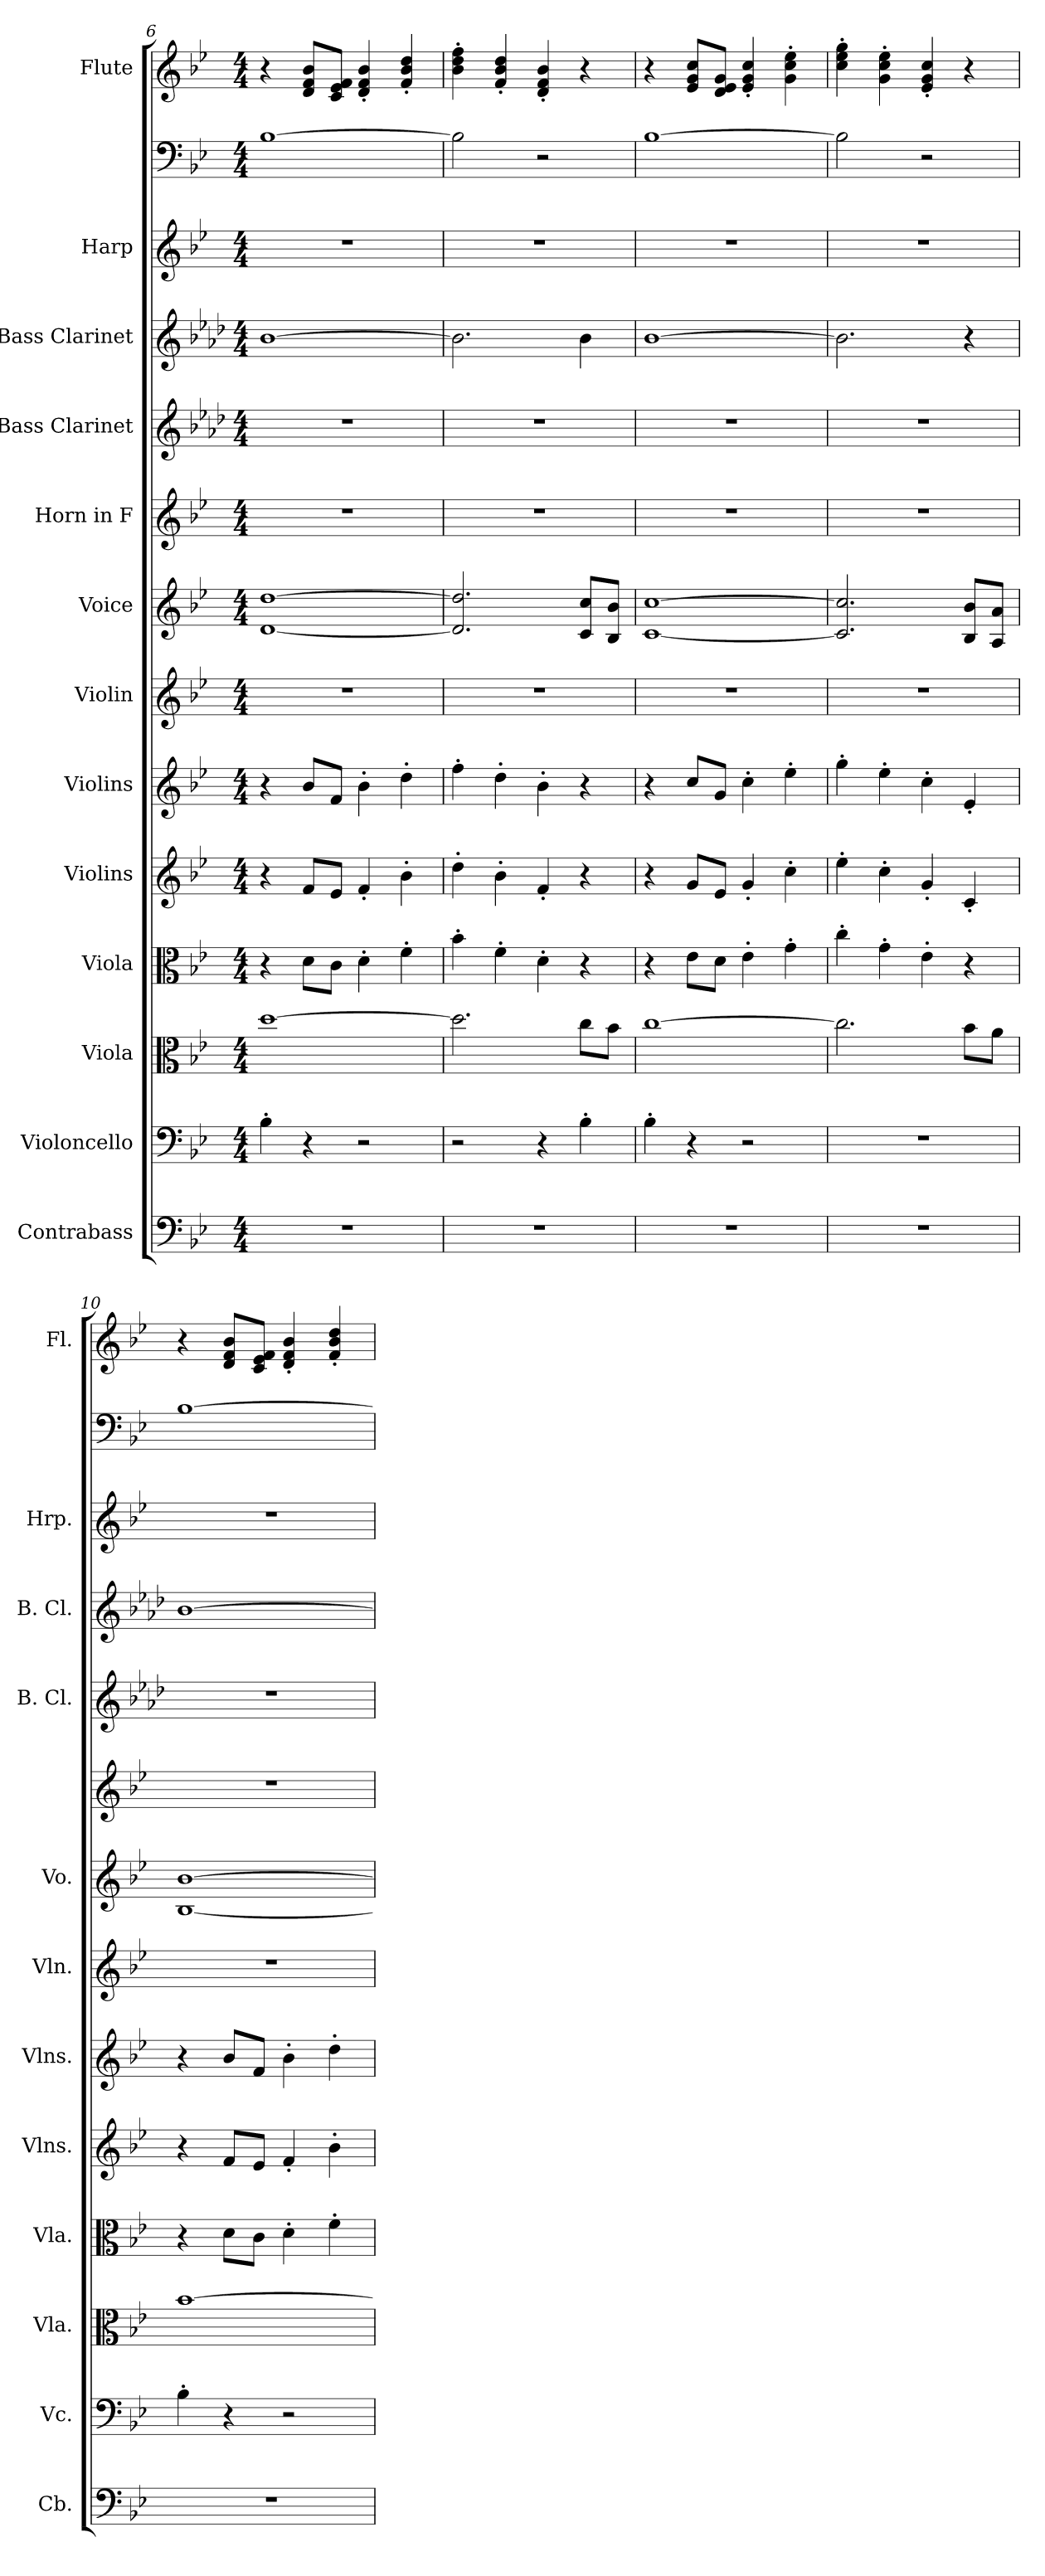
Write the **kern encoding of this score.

**kern	**kern	**kern	**kern	**kern	**kern	**kern	**kern	**kern	**kern	**kern	**kern	**kern	**kern
*part13	*part12	*part11	*part10	*part9	*part8	*part7	*part6	*part5	*part4	*part3	*part2	*part2	*part1
*staff14	*staff13	*staff12	*staff11	*staff10	*staff9	*staff8	*staff7	*staff6	*staff5	*staff4	*staff3	*staff2	*staff1
*I"Contrabass	*I"Violoncello	*I"Viola	*I"Viola	*I"Violins	*I"Violins	*I"Violin	*I"Voice	*I"Horn in F	*I"Bass Clarinet	*I"Bass Clarinet	*I"Harp	*	*I"Flute
*I'Cb.	*I'Vc.	*I'Vla.	*I'Vla.	*I'Vlns.	*I'Vlns.	*I'Vln.	*I'Vo.	*	*I'B. Cl.	*I'B. Cl.	*I'Hrp.	*	*I'Fl.
*clefF4	*clefF4	*clefC3	*clefC3	*clefG2	*clefG2	*clefG2	*clefG2	*clefG2	*clefG2	*clefG2	*clefG2	*clefF4	*clefG2
*ITrd7c12	*	*	*	*	*	*	*	*ITrd4c7	*ITrd8c14	*ITrd8c14	*	*	*
*k[b-e-]	*k[b-e-]	*k[b-e-]	*k[b-e-]	*k[b-e-]	*k[b-e-]	*k[b-e-]	*k[b-e-]	*k[b-e-a-]	*k[b-e-a-d-]	*k[b-e-a-d-]	*k[b-e-]	*k[b-e-]	*k[b-e-]
*M4/4	*M4/4	*M4/4	*M4/4	*M4/4	*M4/4	*M4/4	*M4/4	*M4/4	*M4/4	*M4/4	*M4/4	*M4/4	*M4/4
=6	=6	=6	=6	=6	=6	=6	=6	=6	=6	=6	=6	=6	=6
1r	4B-'\	[1dd	4r	4r	4r	1r	[1d [1dd	1r	1r	[1B-	1r	[1B-	4r
.	4r	.	8d\L	8f/L	8b-/L	.	.	.	.	.	.	.	8d/ 8f/ 8b-/L
.	.	.	8c\J	8e-/J	8f/J	.	.	.	.	.	.	.	8c/ 8e-/ 8f/J
.	2r	.	4d'\	4f'/	4b-'\	.	.	.	.	.	.	.	4d/' 4f/' 4b-/'
.	.	.	4f'\	4b-'\	4dd'\	.	.	.	.	.	.	.	4f/' 4b-/' 4dd/'
!!LO:PB:g=z
=7	=7	=7	=7	=7	=7	=7	=7	=7	=7	=7	=7	=7	=7
1r	2r	2.dd\]	4b-'\	4dd'\	4ff'\	1r	2.d/] 2.dd/]	1r	1r	2.B-\]	1r	2B-\]	4b-\' 4dd\' 4ff\'
.	.	.	4f'\	4b-'\	4dd'\	.	.	.	.	.	.	.	4f/' 4b-/' 4dd/'
.	4r	.	4d'\	4f'/	4b-'\	.	.	.	.	.	.	2r	4d/' 4f/' 4b-/'
.	4B-'\	8cc\L	4r	4r	4r	.	8c/ 8cc/L	.	.	4B-\	.	.	4r
.	.	8b-\J	.	.	.	.	8B-/ 8b-/J	.	.	.	.	.	.
=8	=8	=8	=8	=8	=8	=8	=8	=8	=8	=8	=8	=8	=8
1r	4B-'\	[1cc	4r	4r	4r	1r	[1c [1cc	1r	1r	[1B-	1r	[1B-	4r
.	4r	.	8e-\L	8g/L	8cc/L	.	.	.	.	.	.	.	8e-/ 8g/ 8cc/L
.	.	.	8d\J	8e-/J	8g/J	.	.	.	.	.	.	.	8d/ 8e-/ 8g/J
.	2r	.	4e-'\	4g'/	4cc'\	.	.	.	.	.	.	.	4e-/' 4g/' 4cc/'
.	.	.	4g'\	4cc'\	4ee-'\	.	.	.	.	.	.	.	4g\' 4cc\' 4ee-\'
=9	=9	=9	=9	=9	=9	=9	=9	=9	=9	=9	=9	=9	=9
1r	1r	2.cc\]	4cc'\	4ee-'\	4gg'\	1r	2.c/] 2.cc/]	1r	1r	2.B-\]	1r	2B-\]	4cc\' 4ee-\' 4gg\'
.	.	.	4g'\	4cc'\	4ee-'\	.	.	.	.	.	.	.	4g\' 4cc\' 4ee-\'
.	.	.	4e-'\	4g'/	4cc'\	.	.	.	.	.	.	2r	4e-/' 4g/' 4cc/'
.	.	8b-\L	4r	4c'/	4e-'/	.	8B-/ 8b-/L	.	.	4r	.	.	4r
.	.	8a\J	.	.	.	.	8A/ 8a/J	.	.	.	.	.	.
=10	=10	=10	=10	=10	=10	=10	=10	=10	=10	=10	=10	=10	=10
1r	4B-'\	[1b-	4r	4r	4r	1r	[1B- [1b-	1r	1r	[1B-	1r	[1B-	4r
.	4r	.	8d\L	8f/L	8b-/L	.	.	.	.	.	.	.	8d/ 8f/ 8b-/L
.	.	.	8c\J	8e-/J	8f/J	.	.	.	.	.	.	.	8c/ 8e-/ 8f/J
.	2r	.	4d'\	4f'/	4b-'\	.	.	.	.	.	.	.	4d/' 4f/' 4b-/'
.	.	.	4f'\	4b-'\	4dd'\	.	.	.	.	.	.	.	4f/' 4b-/' 4dd/'
=	=	=	=	=	=	=	=	=	=	=	=	=	=
*-	*-	*-	*-	*-	*-	*-	*-	*-	*-	*-	*-	*-	*-
